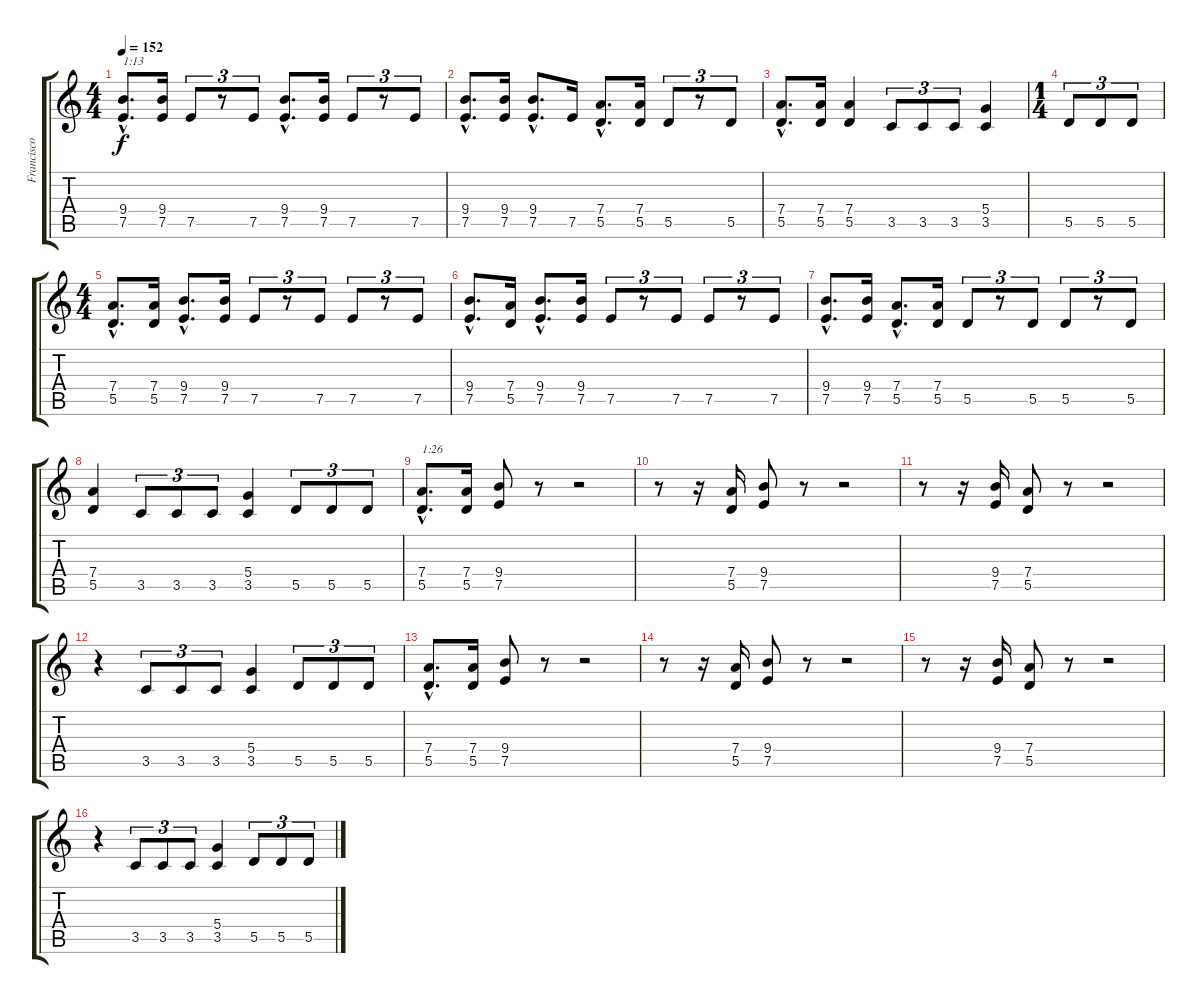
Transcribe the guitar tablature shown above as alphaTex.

\track ("Francisco \"Tony Hawks\" Cresp" "Francisco ") {instrument overdrivenguitar}
\staff {score tabs}
\tuning (E4 B3 G3 D3 A2 E2) {hide}
\ts (4 4)
\tempo 152
\clef g2
\ks c
(9.4{hac} 7.5{hac}).8{d txt "1:13" dy f} (9.4 7.5).16 7.5.8{tu (3 2)} r.8{tu (3 2)} 7.5.8{tu (3 2)} (9.4{hac} 7.5{hac}).8{d} (9.4 7.5).16 7.5.8{tu (3 2)} r.8{tu (3 2)} 7.5.8{tu (3 2)} |
(9.4{hac} 7.5{hac}).8{d} (9.4 7.5).16 (9.4{hac} 7.5{hac}).8{d} 7.5.16 (7.4{hac} 5.5{hac}).8{d} (7.4 5.5).16 5.5.8{tu (3 2)} r.8{tu (3 2)} 5.5.8{tu (3 2)} |
(7.4{hac} 5.5{hac}).8{d} (7.4 5.5).16 (7.4 5.5).4 3.5.8{tu (3 2)} 3.5.8{tu (3 2)} 3.5.8{tu (3 2)} (5.4 3.5).4 |
\ts (1 4)
5.5.8{tu (3 2)} 5.5.8{tu (3 2)} 5.5.8{tu (3 2)} |
\ts (4 4)
(7.4{hac} 5.5{hac}).8{d} (7.4 5.5).16 (9.4{hac} 7.5{hac}).8{d} (9.4 7.5).16 7.5.8{tu (3 2)} r.8{tu (3 2)} 7.5.8{tu (3 2)} 7.5.8{tu (3 2)} r.8{tu (3 2)} 7.5.8{tu (3 2)} |
(9.4{hac} 7.5{hac}).8{d} (7.4 5.5).16 (9.4{hac} 7.5{hac}).8{d} (9.4 7.5).16 7.5.8{tu (3 2)} r.8{tu (3 2)} 7.5.8{tu (3 2)} 7.5.8{tu (3 2)} r.8{tu (3 2)} 7.5.8{tu (3 2)} |
(9.4{hac} 7.5{hac}).8{d} (9.4 7.5).16 (7.4{hac} 5.5{hac}).8{d} (7.4 5.5).16 5.5.8{tu (3 2)} r.8{tu (3 2)} 5.5.8{tu (3 2)} 5.5.8{tu (3 2)} r.8{tu (3 2)} 5.5.8{tu (3 2)} |
(7.4 5.5).4 3.5.8{tu (3 2)} 3.5.8{tu (3 2)} 3.5.8{tu (3 2)} (5.4 3.5).4 5.5.8{tu (3 2)} 5.5.8{tu (3 2)} 5.5.8{tu (3 2)} |
(7.4{hac} 5.5{hac}).8{d txt "1:26"} (7.4 5.5).16 (9.4 7.5).8 r.8 r.2 |
r.8 r.16 (7.4 5.5).16 (9.4 7.5).8 r.8 r.2 |
r.8 r.16 (9.4 7.5).16 (7.4 5.5).8 r.8 r.2 |
r.4 3.5.8{tu (3 2)} 3.5.8{tu (3 2)} 3.5.8{tu (3 2)} (5.4 3.5).4 5.5.8{tu (3 2)} 5.5.8{tu (3 2)} 5.5.8{tu (3 2)} |
(7.4{hac} 5.5{hac}).8{d} (7.4 5.5).16 (9.4 7.5).8 r.8 r.2 |
r.8 r.16 (7.4 5.5).16 (9.4 7.5).8 r.8 r.2 |
r.8 r.16 (9.4 7.5).16 (7.4 5.5).8 r.8 r.2 |
r.4 3.5.8{tu (3 2)} 3.5.8{tu (3 2)} 3.5.8{tu (3 2)} (5.4 3.5).4 5.5.8{tu (3 2)} 5.5.8{tu (3 2)} 5.5.8{tu (3 2)}
